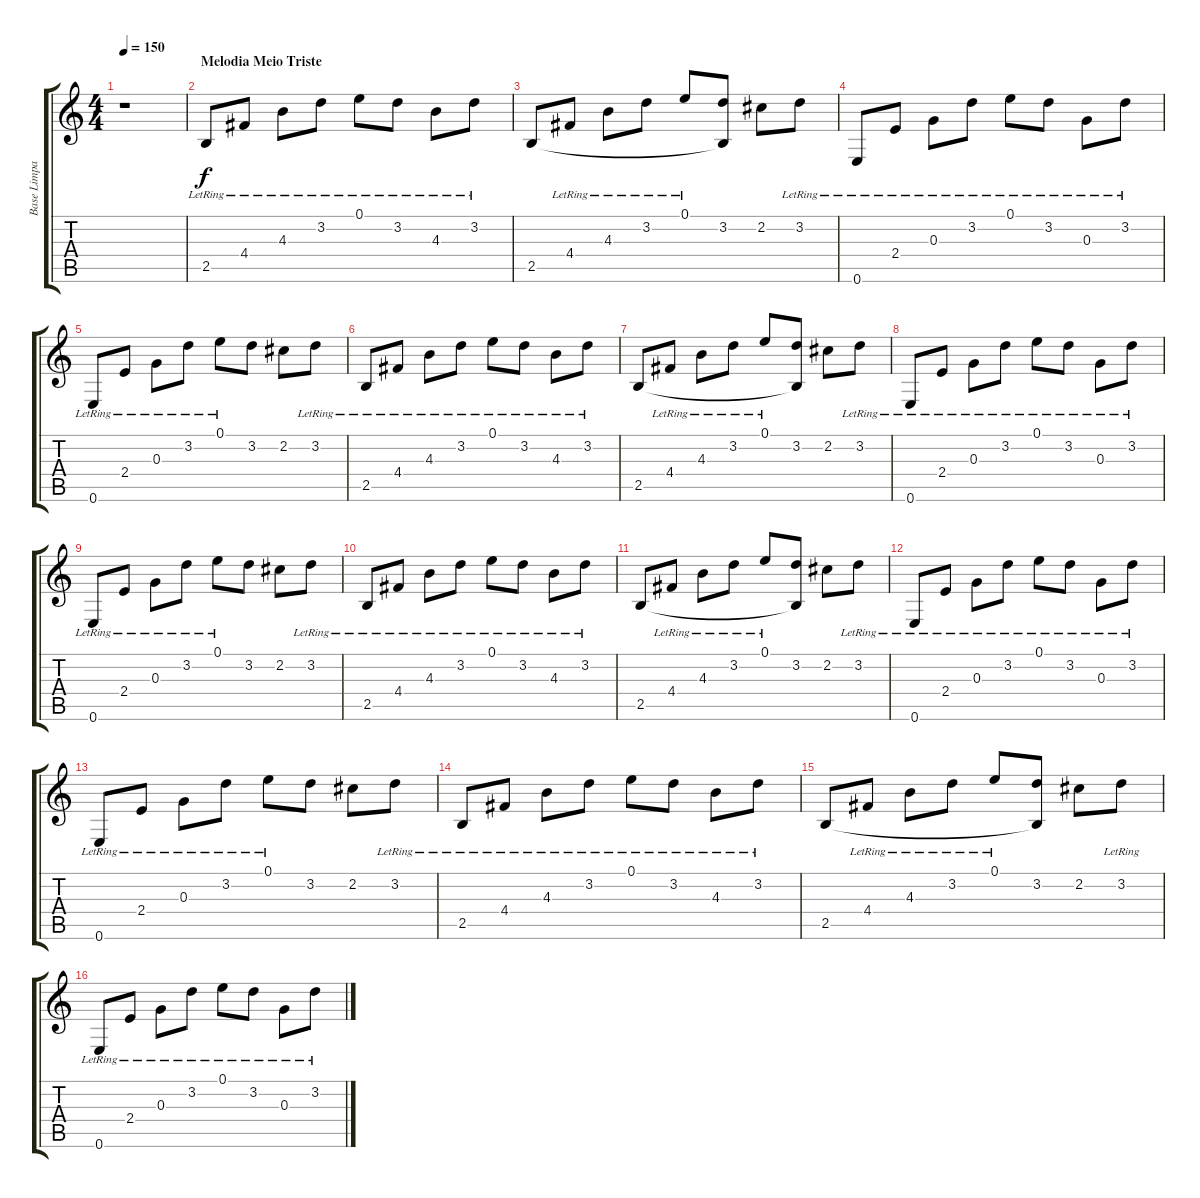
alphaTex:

\track ("Base Limpa" "Base Limpa") {instrument electricguitarclean}
\staff {score tabs}
\tuning (E4 B3 G3 D3 A2 E2) {hide}
\ts (4 4)
\tempo 150
\clef g2
\ks c
r.1{dy f} |
\section ("" "Melodia Meio Triste")
2.5{lr}.8 4.4{lr}.8 4.3{lr}.8 3.2{lr}.8 0.1{lr}.8 3.2{lr}.8 4.3{lr}.8 3.2{lr}.8 |
2.5.8 4.4{lr}.8 4.3{lr}.8 3.2{lr}.8 0.1{lr}.8 (3.2 2.5{t}).8 2.2.8 3.2{lr}.8 |
0.6{lr}.8 2.4{lr}.8 0.3{lr}.8 3.2{lr}.8 0.1{lr}.8 3.2{lr}.8 0.3{lr}.8 3.2{lr}.8 |
0.6{lr}.8 2.4{lr}.8 0.3{lr}.8 3.2{lr}.8 0.1{lr}.8 3.2.8 2.2.8 3.2{lr}.8 |
2.5{lr}.8 4.4{lr}.8 4.3{lr}.8 3.2{lr}.8 0.1{lr}.8 3.2{lr}.8 4.3{lr}.8 3.2{lr}.8 |
2.5.8 4.4{lr}.8 4.3{lr}.8 3.2{lr}.8 0.1{lr}.8 (3.2 2.5{t}).8 2.2.8 3.2{lr}.8 |
0.6{lr}.8 2.4{lr}.8 0.3{lr}.8 3.2{lr}.8 0.1{lr}.8 3.2{lr}.8 0.3{lr}.8 3.2{lr}.8 |
0.6{lr}.8 2.4{lr}.8 0.3{lr}.8 3.2{lr}.8 0.1{lr}.8 3.2.8 2.2.8 3.2{lr}.8 |
2.5{lr}.8 4.4{lr}.8 4.3{lr}.8 3.2{lr}.8 0.1{lr}.8 3.2{lr}.8 4.3{lr}.8 3.2{lr}.8 |
2.5.8 4.4{lr}.8 4.3{lr}.8 3.2{lr}.8 0.1{lr}.8 (3.2 2.5{t}).8 2.2.8 3.2{lr}.8 |
0.6{lr}.8 2.4{lr}.8 0.3{lr}.8 3.2{lr}.8 0.1{lr}.8 3.2{lr}.8 0.3{lr}.8 3.2{lr}.8 |
0.6{lr}.8 2.4{lr}.8 0.3{lr}.8 3.2{lr}.8 0.1{lr}.8 3.2.8 2.2.8 3.2{lr}.8 |
2.5{lr}.8 4.4{lr}.8 4.3{lr}.8 3.2{lr}.8 0.1{lr}.8 3.2{lr}.8 4.3{lr}.8 3.2{lr}.8 |
2.5.8 4.4{lr}.8 4.3{lr}.8 3.2{lr}.8 0.1{lr}.8 (3.2 2.5{t}).8 2.2.8 3.2{lr}.8 |
0.6{lr}.8 2.4{lr}.8 0.3{lr}.8 3.2{lr}.8 0.1{lr}.8 3.2{lr}.8 0.3{lr}.8 3.2{lr}.8
